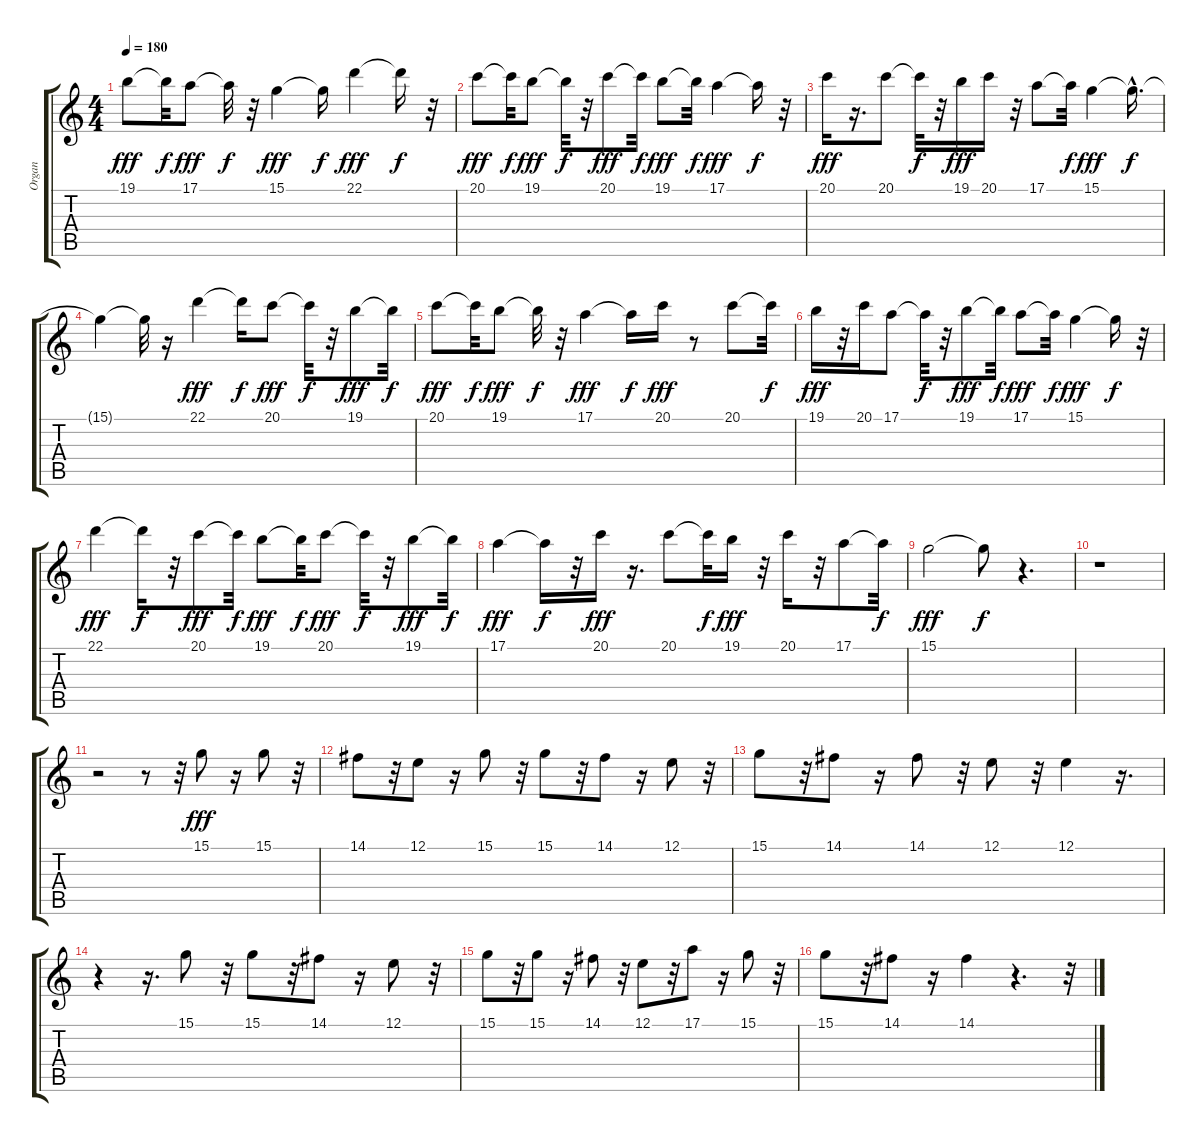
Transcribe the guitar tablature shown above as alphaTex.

\track ("Organ" "Organ") {instrument churchorgan}
\staff {score tabs}
\tuning (E4 B3 G3 D3 A2 E2) {hide}
\ts (4 4)
\tempo 180
\clef g2
\ks c
19.1.8{dy fff} 19.1{t}.32{dy f} 17.1.8{dy fff} 17.1{t}.32{dy f} r.32 15.1.4{dy fff} 15.1{t}.16{dy f} 22.1.4{dy fff} 22.1{t}.16{dy f} r.32 |
20.1.8{dy fff} 20.1{t}.32{dy f} 19.1.8{dy fff} 19.1{t}.32{dy f} r.32 20.1.8{dy fff} 20.1{t}.32{dy f} 19.1.8{dy fff} 19.1{t}.32{dy f} 17.1.4{dy fff} 17.1{t}.16{dy f} r.32 |
20.1.16{dy fff} r.16{d} 20.1.8 20.1{t}.32{dy f} r.32 19.1.16{dy fff} 20.1.16 r.32 17.1.8 17.1{t}.32{dy f} 15.1.4{dy fff} 15.1{hac t}.16{d dy f} |
15.1{t}.4 15.1{t}.32 r.16 22.1.4{dy fff} 22.1{t}.16{dy f} 20.1.8{dy fff} 20.1{t}.32{dy f} r.32 19.1.8{dy fff} 19.1{t}.32{dy f} |
20.1.8{dy fff} 20.1{t}.32{dy f} 19.1.8{dy fff} 19.1{t}.32{dy f} r.32 17.1.4{dy fff} 17.1{t}.16{dy f} 20.1.16{dy fff} r.8 20.1.8 20.1{t}.32{dy f} |
19.1.16{dy fff} r.32 20.1.16 17.1.8 17.1{t}.32{dy f} r.32 19.1.8{dy fff} 19.1{t}.32{dy f} 17.1.8{dy fff} 17.1{t}.32{dy f} 15.1.4{dy fff} 15.1{t}.16{dy f} r.32 |
22.1.4{dy fff} 22.1{t}.16{dy f} r.32 20.1.8{dy fff} 20.1{t}.32{dy f} 19.1.8{dy fff} 19.1{t}.32{dy f} 20.1.8{dy fff} 20.1{t}.32{dy f} r.32 19.1.8{dy fff} 19.1{t}.32{dy f} |
17.1.4{dy fff} 17.1{t}.16{dy f} r.32 20.1.16{dy fff} r.16{d} 20.1.8 20.1{t}.32{dy f} 19.1.16{dy fff} r.32 20.1.16 r.32 17.1.8 17.1{t}.32{dy f} |
15.1.2{dy fff} 15.1{t}.8{dy f} r.4{d} |
r.1 |
r.2 r.8 r.32 15.1.8{dy fff} r.16 15.1.8 r.32 |
14.1.8 r.32 12.1.8 r.16 15.1.8 r.32 15.1.8 r.32 14.1.8 r.16 12.1.8 r.32 |
15.1.8 r.32 14.1.8 r.16 14.1.8 r.32 12.1.8 r.32 12.1.4 r.16{d} |
r.4 r.16{d} 15.1.8 r.32 15.1.8 r.32 14.1.8 r.16 12.1.8 r.32 |
15.1.8 r.32 15.1.8 r.16 14.1.8 r.32 12.1.8 r.32 17.1.8 r.16 15.1.8 r.32 |
15.1.8 r.32 14.1.8 r.16 14.1.4 r.4{d} r.32
